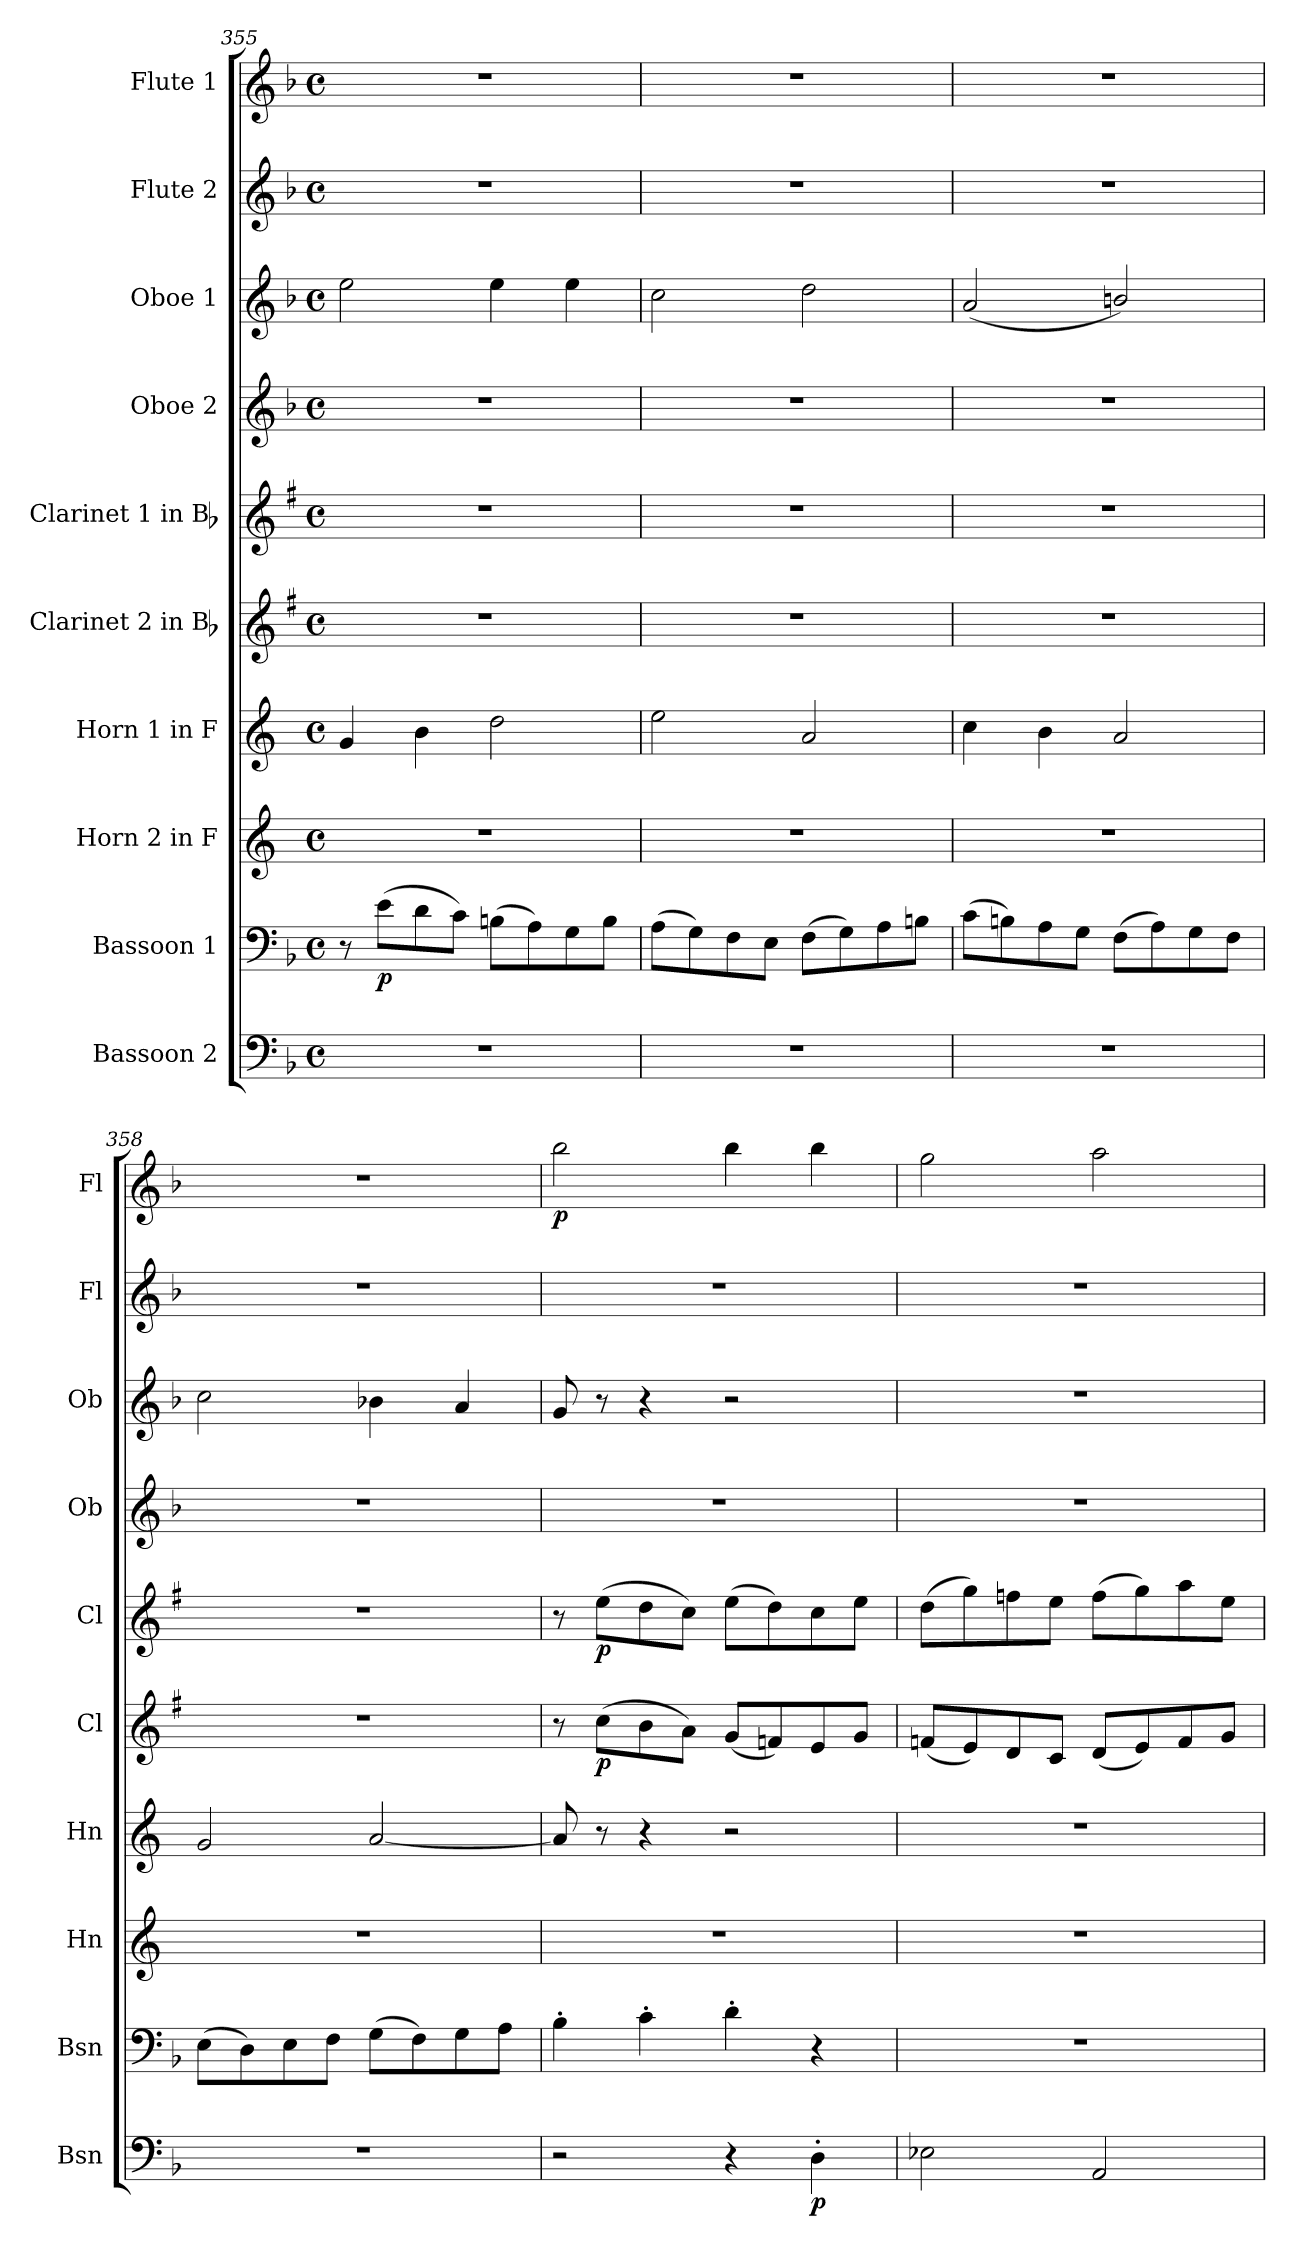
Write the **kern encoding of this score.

**kern	**dynam	**kern	**dynam	**kern	**kern	**kern	**dynam	**kern	**dynam	**kern	**kern	**kern	**kern	**dynam
*part10	*part10	*part9	*part9	*part8	*part7	*part6	*part6	*part5	*part5	*part4	*part3	*part2	*part1	*part1
*staff10	*staff10	*staff9	*staff9	*staff8	*staff7	*staff6	*staff6	*staff5	*staff5	*staff4	*staff3	*staff2	*staff1	*staff1
*I"Bassoon 2	*	*I"Bassoon 1	*	*I"Horn 2 in F	*I"Horn 1 in F	*I"Clarinet 2 in Bb	*	*I"Clarinet 1 in Bb	*	*I"Oboe 2	*I"Oboe 1	*I"Flute 2	*I"Flute 1	*
*I'Bsn	*	*I'Bsn	*	*I'Hn	*I'Hn	*I'Cl	*	*I'Cl	*	*I'Ob	*I'Ob	*I'Fl	*I'Fl	*
*clefF4	*	*clefF4	*	*clefG2	*clefG2	*clefG2	*	*clefG2	*	*clefG2	*clefG2	*clefG2	*clefG2	*
*	*	*	*	*ITrd4c7	*ITrd4c7	*ITrd1c2	*	*ITrd1c2	*	*	*	*	*	*
*k[b-]	*	*k[b-]	*	*k[b-]	*k[b-]	*k[b-]	*	*k[b-]	*	*k[b-]	*k[b-]	*k[b-]	*k[b-]	*
*M4/4	*	*M4/4	*	*M4/4	*M4/4	*M4/4	*	*M4/4	*	*M4/4	*M4/4	*M4/4	*M4/4	*
*met(c)	*	*met(c)	*	*met(c)	*met(c)	*met(c)	*	*met(c)	*	*met(c)	*met(c)	*met(c)	*met(c)	*
=355	=355	=355	=355	=355	=355	=355	=355	=355	=355	=355	=355	=355	=355	=355
1r	.	8r	.	1r	4c/	1r	.	1r	.	1r	2ee\	1r	1r	.
!	!	!	!LO:DY:b	!	!	!	!	!	!	!	!	!	!	!
.	.	(8e\L	p	.	.	.	.	.	.	.	.	.	.	.
.	.	8d\	.	.	4e\	.	.	.	.	.	.	.	.	.
.	.	8c\J)	.	.	.	.	.	.	.	.	.	.	.	.
.	.	(8Bn\L	.	.	2g\	.	.	.	.	.	4ee\	.	.	.
.	.	8A\)	.	.	.	.	.	.	.	.	.	.	.	.
.	.	8G\	.	.	.	.	.	.	.	.	4ee\	.	.	.
.	.	8B\J	.	.	.	.	.	.	.	.	.	.	.	.
!!LO:LB:g=z
=356	=356	=356	=356	=356	=356	=356	=356	=356	=356	=356	=356	=356	=356	=356
1r	.	(8A\L	.	1r	2a\	1r	.	1r	.	1r	2cc\	1r	1r	.
.	.	8G\)	.	.	.	.	.	.	.	.	.	.	.	.
.	.	8F\	.	.	.	.	.	.	.	.	.	.	.	.
.	.	8E\J	.	.	.	.	.	.	.	.	.	.	.	.
.	.	(8F\L	.	.	2d/	.	.	.	.	.	2dd\	.	.	.
.	.	8G\)	.	.	.	.	.	.	.	.	.	.	.	.
.	.	8A\	.	.	.	.	.	.	.	.	.	.	.	.
.	.	8Bn\J	.	.	.	.	.	.	.	.	.	.	.	.
=357	=357	=357	=357	=357	=357	=357	=357	=357	=357	=357	=357	=357	=357	=357
1r	.	(8c\L	.	1r	4f\	1r	.	1r	.	1r	(2a/	1r	1r	.
.	.	8Bn\)	.	.	.	.	.	.	.	.	.	.	.	.
.	.	8A\	.	.	4e\	.	.	.	.	.	.	.	.	.
.	.	8G\J	.	.	.	.	.	.	.	.	.	.	.	.
.	.	(8F\L	.	.	2d/	.	.	.	.	.	2bn/)	.	.	.
.	.	8A\)	.	.	.	.	.	.	.	.	.	.	.	.
.	.	8G\	.	.	.	.	.	.	.	.	.	.	.	.
.	.	8F\J	.	.	.	.	.	.	.	.	.	.	.	.
=358	=358	=358	=358	=358	=358	=358	=358	=358	=358	=358	=358	=358	=358	=358
1r	.	(8E\L	.	1r	2c/	1r	.	1r	.	1r	2cc\	1r	1r	.
.	.	8D\)	.	.	.	.	.	.	.	.	.	.	.	.
.	.	8E\	.	.	.	.	.	.	.	.	.	.	.	.
.	.	8F\J	.	.	.	.	.	.	.	.	.	.	.	.
.	.	(8G\L	.	.	[2d/	.	.	.	.	.	4b-X\	.	.	.
.	.	8F\)	.	.	.	.	.	.	.	.	.	.	.	.
.	.	8G\	.	.	.	.	.	.	.	.	4a/	.	.	.
.	.	8A\J	.	.	.	.	.	.	.	.	.	.	.	.
=359	=359	=359	=359	=359	=359	=359	=359	=359	=359	=359	=359	=359	=359	=359
!	!	!	!	!	!	!	!	!	!	!	!	!	!	!LO:DY:b
2r	.	4B-'\	.	1r	8d/]	8r	.	8r	.	1r	8g/	1r	2bb-\	p
!	!	!	!	!	!	!	!LO:DY:b	!	!LO:DY:b	!	!	!	!	!
.	.	.	.	.	8r	(8b-\L	p	(8dd\L	p	.	8r	.	.	.
.	.	4c'\	.	.	4r	8a\	.	8cc\	.	.	4r	.	.	.
.	.	.	.	.	.	8g\J)	.	8b-\J)	.	.	.	.	.	.
4r	.	4d'\	.	.	2r	(8f/L	.	(8dd\L	.	.	2r	.	4bb-\	.
.	.	.	.	.	.	8e-X/)	.	8cc\)	.	.	.	.	.	.
!	!LO:DY:b	!	!	!	!	!	!	!	!	!	!	!	!	!
4D'\	p	4r	.	.	.	8d/	.	8b-\	.	.	.	.	4bb-\	.
.	.	.	.	.	.	8f/J	.	8dd\J	.	.	.	.	.	.
=360	=360	=360	=360	=360	=360	=360	=360	=360	=360	=360	=360	=360	=360	=360
2E-X\	.	1r	.	1r	1r	(8e-X/L	.	(8cc\L	.	1r	1r	1r	2gg\	.
.	.	.	.	.	.	8d/)	.	8ff\)	.	.	.	.	.	.
.	.	.	.	.	.	8c/	.	8ee-X\	.	.	.	.	.	.
.	.	.	.	.	.	8B-/J	.	8dd\J	.	.	.	.	.	.
2AA/	.	.	.	.	.	(8c/L	.	(8ee-\L	.	.	.	.	2aa\	.
.	.	.	.	.	.	8d/)	.	8ff\)	.	.	.	.	.	.
.	.	.	.	.	.	8e-/	.	8gg\	.	.	.	.	.	.
.	.	.	.	.	.	8f/J	.	8dd\J	.	.	.	.	.	.
=	=	=	=	=	=	=	=	=	=	=	=	=	=	=
*-	*-	*-	*-	*-	*-	*-	*-	*-	*-	*-	*-	*-	*-	*-
